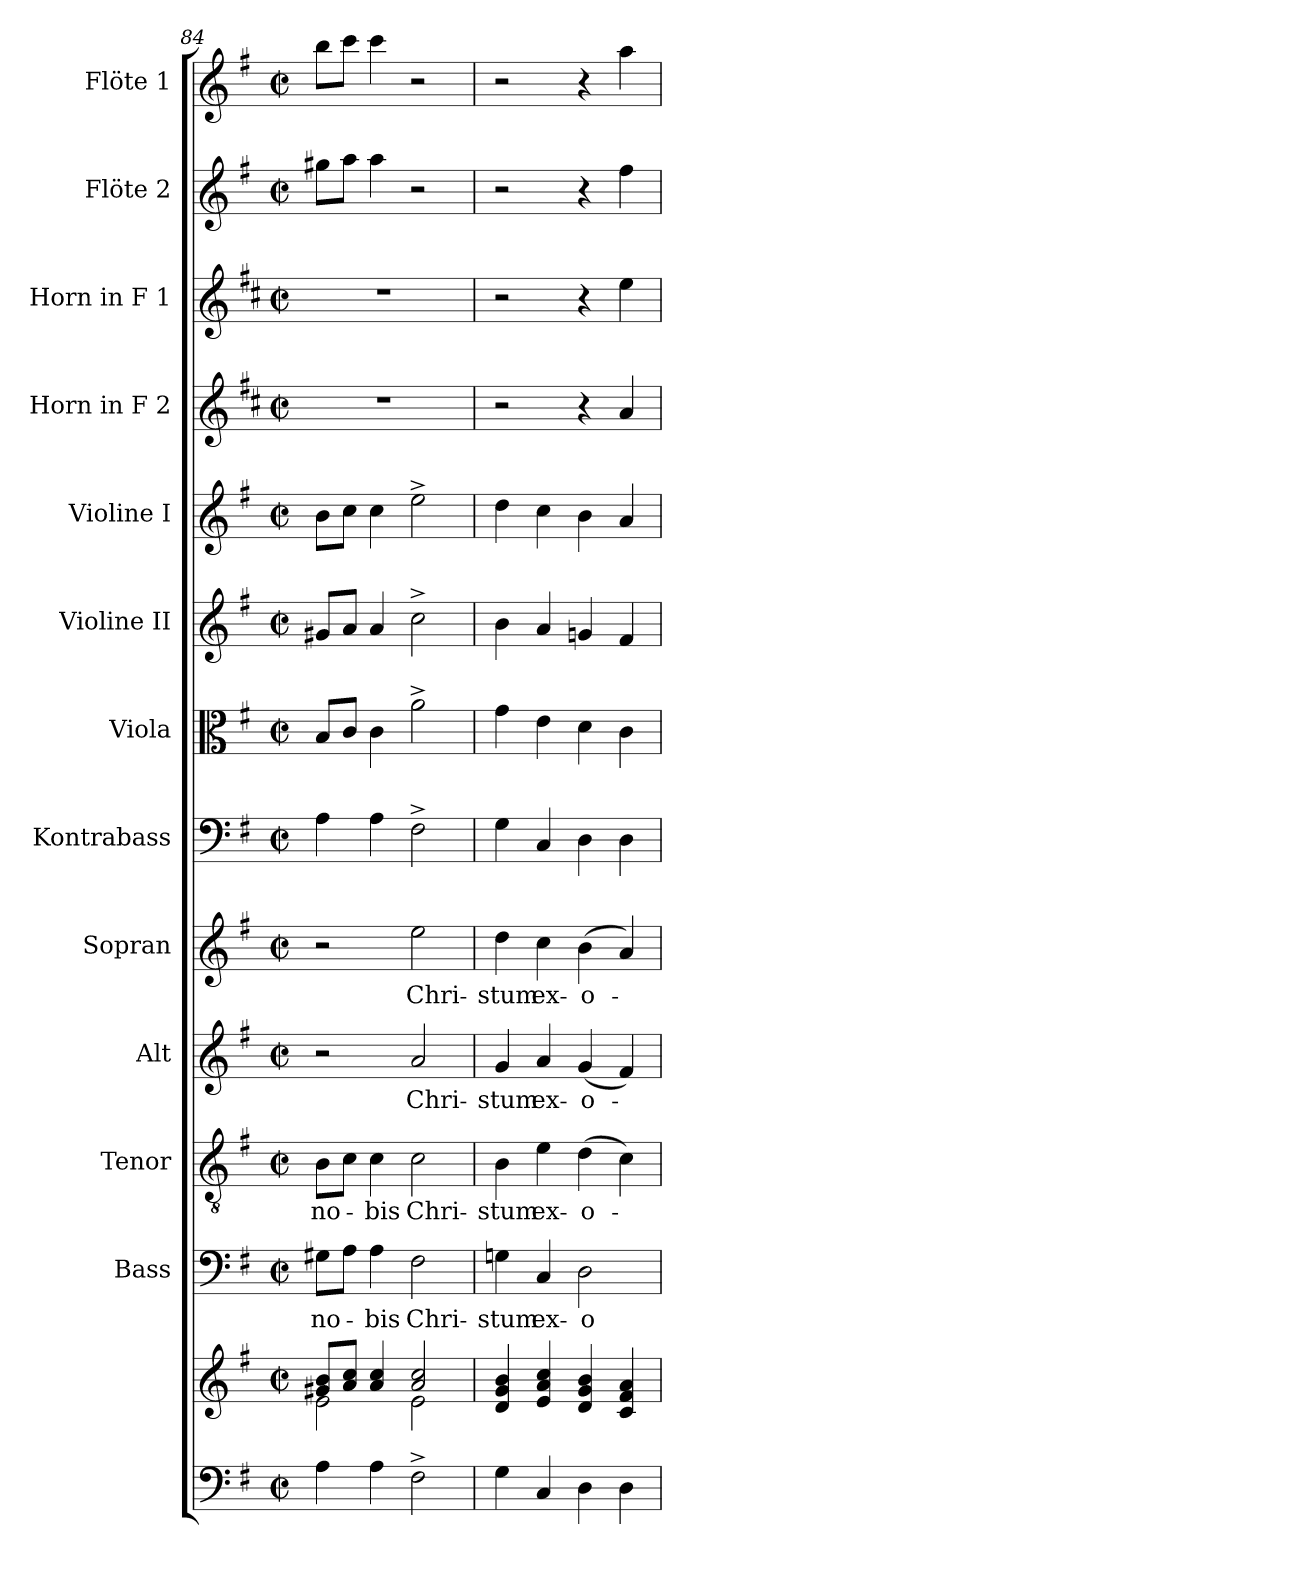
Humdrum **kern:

**kern	**kern	**kern	**text	**kern	**text	**kern	**text	**kern	**text	**kern	**kern	**kern	**kern	**kern	**kern	**kern	**kern
*part13	*part13	*part12	*part12	*part11	*part11	*part10	*part10	*part9	*part9	*part8	*part7	*part6	*part5	*part4	*part3	*part2	*part1
*staff14	*staff13	*staff12	*staff12	*staff11	*staff11	*staff10	*staff10	*staff9	*staff9	*staff8	*staff7	*staff6	*staff5	*staff4	*staff3	*staff2	*staff1
*	*	*I"Bass	*	*I"Tenor	*	*I"Alt	*	*I"Sopran	*	*I"Kontrabass	*I"Viola	*I"Violine II	*I"Violine I	*I"Horn in F 2	*I"Horn in F 1	*I"Flöte 2	*I"Flöte 1
*	*	*I'B.	*	*I'T.	*	*I'A.	*	*I'S.	*	*I'Kb.	*I'Vla.	*I'Vl. II	*I'Vl. I	*I'Hrn. F 2	*I'Hrn. F 1	*I'Fl. 2	*I'Fl. 1
*clefF4	*clefG2	*clefF4	*	*clefGv2	*	*clefG2	*	*clefG2	*	*clefF4	*clefC3	*clefG2	*clefG2	*clefG2	*clefG2	*clefG2	*clefG2
*	*	*	*	*	*	*	*	*	*	*ITrd7c12	*	*	*	*ITrd4c7	*ITrd4c7	*	*
*k[f#]	*k[f#]	*k[f#]	*	*k[f#]	*	*k[f#]	*	*k[f#]	*	*k[f#]	*k[f#]	*k[f#]	*k[f#]	*k[f#]	*k[f#]	*k[f#]	*k[f#]
*G:	*G:	*G:	*	*G:	*	*G:	*	*G:	*	*G:	*G:	*G:	*G:	*G:	*G:	*G:	*G:
*M2/2	*M2/2	*M2/2	*	*M2/2	*	*M2/2	*	*M2/2	*	*M2/2	*M2/2	*M2/2	*M2/2	*M2/2	*M2/2	*M2/2	*M2/2
*met(c|)	*met(c|)	*met(c|)	*	*met(c|)	*	*met(c|)	*	*met(c|)	*	*met(c|)	*met(c|)	*met(c|)	*met(c|)	*met(c|)	*met(c|)	*met(c|)	*met(c|)
=84	=84	=84	=84	=84	=84	=84	=84	=84	=84	=84	=84	=84	=84	=84	=84	=84	=84
*	*^	*	*	*	*	*	*	*	*	*	*	*	*	*	*	*	*
!	!	!	!	!LO:LY:b	!	!LO:LY:b	!	!	!	!	!	!	!	!	!	!	!	!
4A\	8g#X/ 8b/L	2e\	8G#X\L	no-	8B\L	no-	2r	.	2r	.	4AA\	8B/L	8g#X/L	8b\L	1r	1r	8gg#X\L	8bb\L
.	8a/ 8cc/J	.	8A\J	.	8c\J	.	.	.	.	.	.	8c/J	8a/J	8cc\J	.	.	8aa\J	8ccc\J
!	!	!	!	!LO:LY:b	!	!LO:LY:b	!	!	!	!	!	!	!	!	!	!	!	!
4A\	4a/ 4cc/	.	4A\	-bis	4c\	-bis	.	.	.	.	4AA\	4c\	4a/	4cc\	.	.	4aa\	4ccc\
!	!	!	!	!LO:LY:b	!	!LO:LY:b	!	!LO:LY:b	!	!LO:LY:b	!	!	!	!	!	!	!	!
2F#^>\	2a/ 2cc/	2e\	2F#\	Chri-	2c\	Chri-	2a/	Chri-	2ee\	Chri-	2FF#^>\	2a^>\	2cc^>\	2ee^>\	.	.	2r	2r
=85	=85	=85	=85	=85	=85	=85	=85	=85	=85	=85	=85	=85	=85	=85	=85	=85	=85	=85
!	!	!	!	!LO:LY:b	!	!LO:LY:b	!	!LO:LY:b	!	!LO:LY:b	!	!	!	!	!	!	!	!
*	*v	*v	*	*	*	*	*	*	*	*	*	*	*	*	*	*	*	*
4G\	4d/ 4g/ 4b/	4Gn\	-stum	4B\	-stum	4g/	-stum	4dd\	-stum	4GG\	4g\	4b\	4dd\	2r	2r	2r	2r
!	!	!	!LO:LY:b	!	!LO:LY:b	!	!LO:LY:b	!	!LO:LY:b	!	!	!	!	!	!	!	!
4C/	4e/ 4a/ 4cc/	4C/	ex-	4e\	ex-	4a/	ex-	4cc\	ex-	4CC/	4e\	4a/	4cc\	.	.	.	.
!	!	!	!LO:LY:b	!	!LO:LY:b	!	!LO:LY:b	!	!LO:LY:b	!	!	!	!	!	!	!	!
4D\	4d/ 4g/ 4b/	2D\	-o-	(>4d\	-o-	(<4g/	-o-	(>4b\	-o-	4DD\	4d\	4gn/	4b\	4r	4r	4r	4r
4D\	4c/ 4f#/ 4a/	.	.	4c\)	.	4f#/)	.	4a/)	.	4DD\	4c\	4f#/	4a/	4d/	4a\	4ff#\	4aa\
=	=	=	=	=	=	=	=	=	=	=	=	=	=	=	=	=	=
*-	*-	*-	*-	*-	*-	*-	*-	*-	*-	*-	*-	*-	*-	*-	*-	*-	*-
